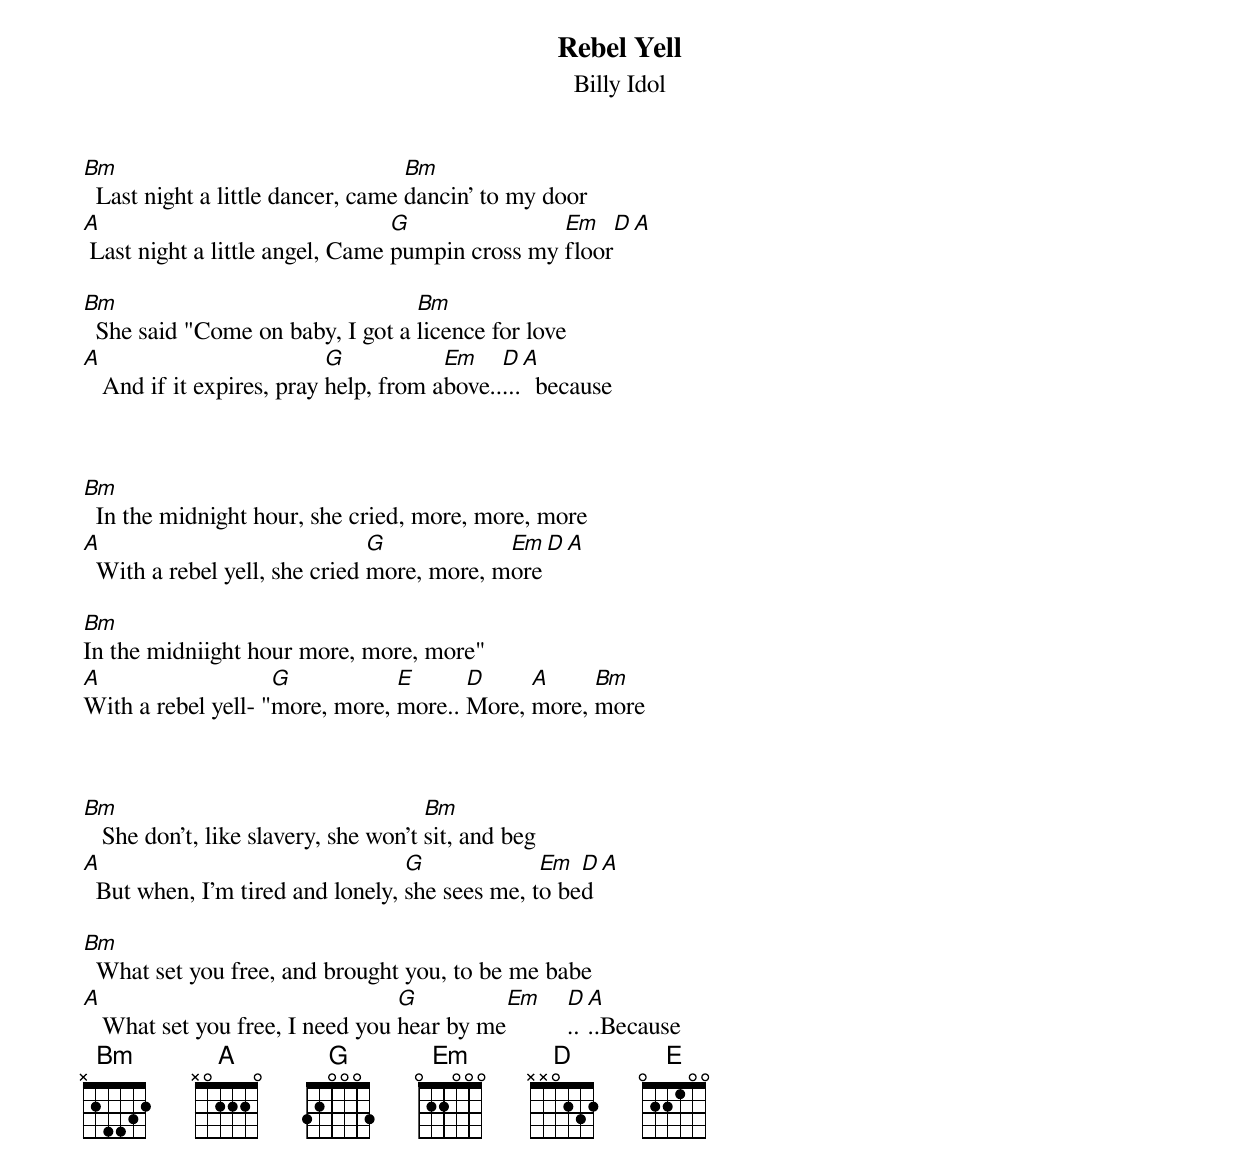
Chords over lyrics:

Rebel Yell
Billy Idol



Bm                                 Bm
  Last night a little dancer, came dancin' to my door
A                                G               Em    D A
 Last night a little angel, Came pumpin cross my floor

Bm                                Bm
  She said "Come on baby, I got a licence for love
A                          G           Em    D  A
   And if it expires, pray help, from above.....  because



Bm
  In the midnight hour, she cried, more, more, more
A                              G            Em  D A
  With a rebel yell, she cried more, more, more

Bm
In the midniight hour more, more, more"
A                   G           E      D     A     Bm
With a rebel yell- "more, more, more.. More, more, more



Bm                                    Bm
   She don't, like slavery, she won't sit, and beg
A                                 G             Em  D A
  But when, I'm tired and lonely, she sees me, to bed

Bm
  What set you free, and brought you, to be me babe
A                                G         Em  D A
   What set you free, I need you hear by me    ....Because
